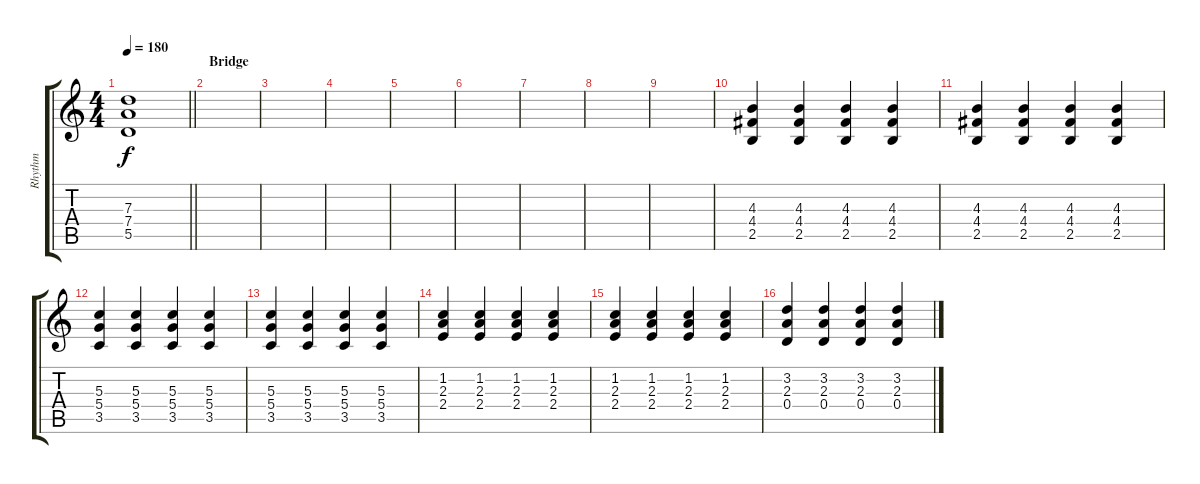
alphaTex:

\track ("Rhythm" "Rhythm") {instrument distortionguitar}
\staff {score tabs}
\tuning (E4 B3 G3 D3 A2 E2) {hide}
\ts (4 4)
\tempo 180
\clef g2
\barLineRight lightlight
\ks c
(7.3{t} 7.4{t} 5.5{t}).1{dy f} |
\section ("" "Bridge")
|
|
|
|
|
|
|
|
(4.3 4.4 2.5).4 (4.3 4.4 2.5).4 (4.3 4.4 2.5).4 (4.3 4.4 2.5).4 |
(4.3 4.4 2.5).4 (4.3 4.4 2.5).4 (4.3 4.4 2.5).4 (4.3 4.4 2.5).4 |
(5.3 5.4 3.5).4 (5.3 5.4 3.5).4 (5.3 5.4 3.5).4 (5.3 5.4 3.5).4 |
(5.3 5.4 3.5).4 (5.3 5.4 3.5).4 (5.3 5.4 3.5).4 (5.3 5.4 3.5).4 |
(1.2 2.3 2.4).4 (1.2 2.3 2.4).4 (1.2 2.3 2.4).4 (1.2 2.3 2.4).4 |
(1.2 2.3 2.4).4 (1.2 2.3 2.4).4 (1.2 2.3 2.4).4 (1.2 2.3 2.4).4 |
(3.2 2.3 0.4).4 (3.2 2.3 0.4).4 (3.2 2.3 0.4).4 (3.2 2.3 0.4).4
